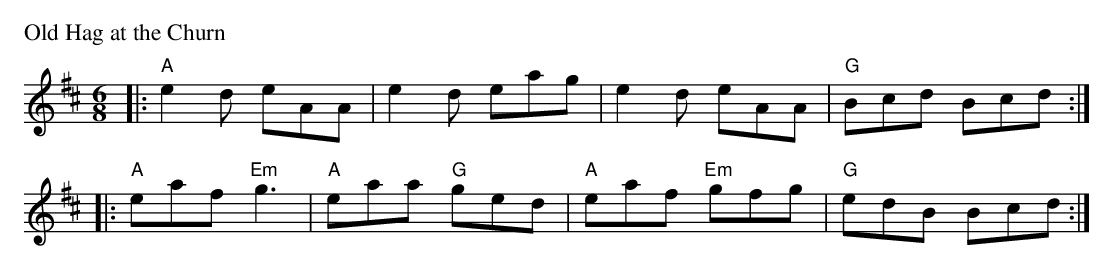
X:1
P: Old Hag at the Churn
M: 6/8
L: 1/8
K: Amix
|: "A"e2d eAA | e2d eag | e2d eAA | "G"Bcd Bcd :|
|: "A"eaf "Em"g3 | "A"eaa "G"ged | "A"eaf "Em"gfg | "G"edB Bcd :|
